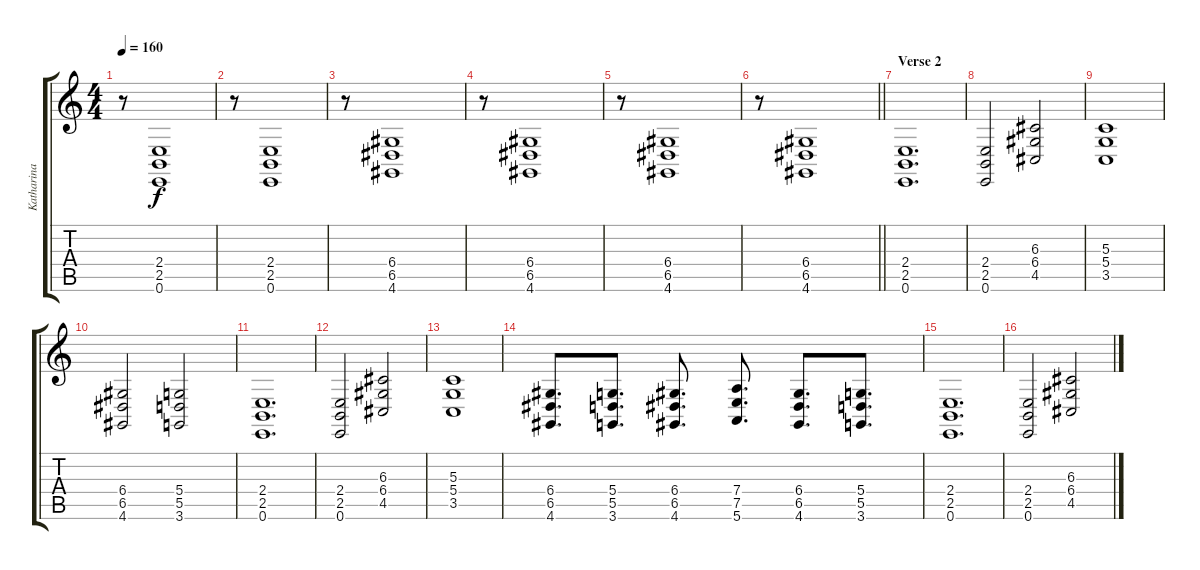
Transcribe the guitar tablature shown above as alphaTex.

\track ("Katharina" "Katharina") {instrument pad4choir}
\staff {score tabs}
\tuning (E4 B3 G3 D3 A2 E2) {hide}
\ts (4 4)
\tempo 160
\clef g2
\ks c
r.8{dy f} (2.4 2.5 0.6).1 |
r.8 (2.4 2.5 0.6).1 |
r.8 (6.4 6.5 4.6).1 |
r.8 (6.4 6.5 4.6).1 |
r.8 (6.4 6.5 4.6).1 |
\barLineRight lightlight
r.8 (6.4 6.5 4.6).1 |
\section ("" "Verse 2")
(2.4 2.5 0.6).1{d} |
(2.4 2.5 0.6).2 (6.3 6.4 4.5).2 |
(5.3 5.4 3.5).1 |
(6.4 6.5 4.6).2 (5.4 5.5 3.6).2 |
(2.4 2.5 0.6).1{d} |
(2.4 2.5 0.6).2 (6.3 6.4 4.5).2 |
(5.3 5.4 3.5).1 |
(6.4 6.5 4.6).8{d} (5.4 5.5 3.6).8{d} (6.4 6.5 4.6).8{d} (7.4 7.5 5.6).8{d} (6.4 6.5 4.6).8{d} (5.4 5.5 3.6).8{d} |
(2.4 2.5 0.6).1{d} |
(2.4 2.5 0.6).2 (6.3 6.4 4.5).2
